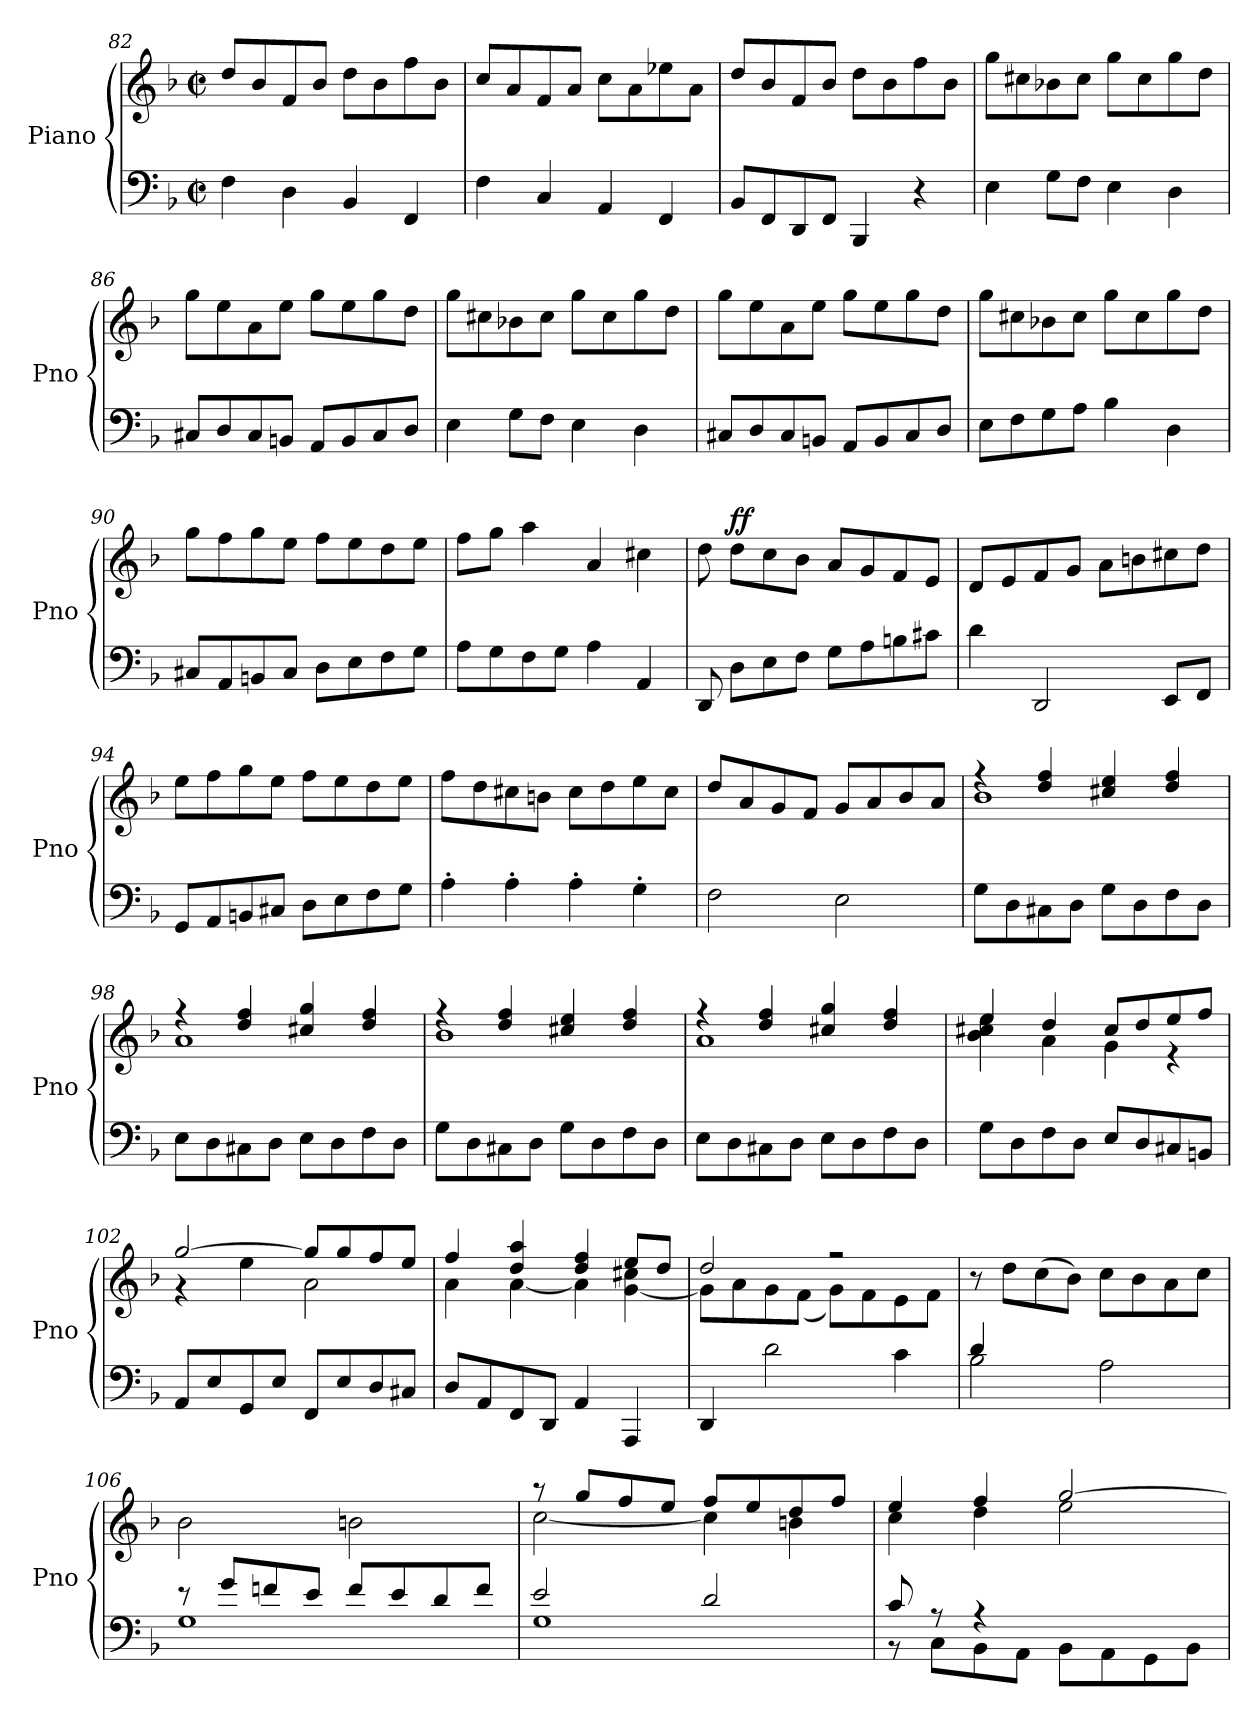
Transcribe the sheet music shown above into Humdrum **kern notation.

**kern	**kern	**dynam
*part1	*part1	*part1
*staff2	*staff1	*staff1/2
*I"Piano	*	*
*I'Pno	*	*
*clefF4	*clefG2	*
*k[b-]	*k[b-]	*
*M2/2	*M2/2	*
*met(c|)	*met(c|)	*
=82	=82	=82
4F\	8dd/L	.
.	8b-/	.
4D\	8f/	.
.	8b-/J	.
4BB-/	8dd\L	.
.	8b-\	.
4FF/	8ff\	.
.	8b-\J	.
!!LO:LB:g=z
=83	=83	=83
4F\	8cc/L	.
.	8a/	.
4C/	8f/	.
.	8a/J	.
4AA/	8cc\L	.
.	8a\	.
4FF/	8ee-X\	.
.	8a\J	.
=84	=84	=84
8BB-/L	8dd/L	.
8FF/	8b-/	.
8DD/	8f/	.
8FF/J	8b-/J	.
4BBB-/	8dd\L	.
.	8b-\	.
4r	8ff\	.
.	8b-\J	.
=85	=85	=85
4E\	8gg\L	.
.	8cc#X\	.
8G\L	8b-X\	.
8F\J	8cc#\J	.
4E\	8gg\L	.
.	8cc#\	.
4D\	8gg\	.
.	8dd\J	.
=86	=86	=86
8C#X/L	8gg\L	.
8D/	8ee\	.
8C#/	8a\	.
8BBn/J	8ee\J	.
8AA/L	8gg\L	.
8BB/	8ee\	.
8C#/	8gg\	.
8D/J	8dd\J	.
!!LO:LB:g=z
=87	=87	=87
4E\	8gg\L	.
.	8cc#X\	.
8G\L	8b-X\	.
8F\J	8cc#\J	.
4E\	8gg\L	.
.	8cc#\	.
4D\	8gg\	.
.	8dd\J	.
=88	=88	=88
8C#X/L	8gg\L	.
8D/	8ee\	.
8C#/	8a\	.
8BBn/J	8ee\J	.
8AA/L	8gg\L	.
8BB/	8ee\	.
8C#/	8gg\	.
8D/J	8dd\J	.
=89	=89	=89
8E\L	8gg\L	.
8F\	8cc#X\	.
8G\	8b-X\	.
8A\J	8cc#\J	.
4B-\	8gg\L	.
.	8cc#\	.
4D\	8gg\	.
.	8dd\J	.
=90	=90	=90
8C#X/L	8gg\L	.
8AA/	8ff\	.
8BBn/	8gg\	.
8C#/J	8ee\J	.
8D\L	8ff\L	.
8E\	8ee\	.
8F\	8dd\	.
8G\J	8ee\J	.
!!LO:LB:g=z
=91	=91	=91
8A\L	8ff\L	.
8G\	8gg\J	.
8F\	4aa\	.
8G\J	.	.
4A\	4a/	.
4AA/	4cc#X\	.
=92	=92	=92
8DD/	8dd\	.
!	!	!LO:DY:a
!	!	!LO:DY:n=1:b
8D\L	8dd\L	f f
8E\	8cc\	.
8F\J	8b-\J	.
8G\L	8a/L	.
8A\	8g/	.
8Bn\	8f/	.
8c#X\J	8e/J	.
=93	=93	=93
4d\	8d/L	.
.	8e/	.
2DD/	8f/	.
.	8g/J	.
.	8a\L	.
.	8bn\	.
8EE/L	8cc#X\	.
8FF/J	8dd\J	.
=94	=94	=94
8GG/L	8ee\L	.
8AA/	8ff\	.
8BBn/	8gg\	.
8C#X/J	8ee\J	.
8D\L	8ff\L	.
8E\	8ee\	.
8F\	8dd\	.
8G\J	8ee\J	.
!!LO:PB:g=z
=95	=95	=95
4A'\	8ff\L	.
.	8dd\	.
4A'\	8cc#X\	.
.	8bn\J	.
4A'\	8cc#\L	.
.	8dd\	.
4G'\	8ee\	.
.	8cc#\J	.
=96	=96	=96
2F\	8dd/L	.
.	8a/	.
.	8g/	.
.	8f/J	.
2E\	8g/L	.
.	8a/	.
.	8b-/	.
.	8a/J	.
=97	=97	=97
*	*^	*
8G\L	4rff	1b-	.
8D\	.	.	.
8C#X\	4dd/ 4ff/	.	.
8D\J	.	.	.
8G\L	4cc#X/ 4ee/	.	.
8D\	.	.	.
8F\	4dd/ 4ff/	.	.
8D\J	.	.	.
=98	=98	=98	=98
8E\L	4rff	1a	.
8D\	.	.	.
8C#X\	4dd/ 4ff/	.	.
8D\J	.	.	.
8E\L	4cc#X/ 4gg/	.	.
8D\	.	.	.
8F\	4dd/ 4ff/	.	.
8D\J	.	.	.
!!LO:LB:g=z	!!
=99	=99	=99	=99
8G\L	4rff	1b-	.
8D\	.	.	.
8C#X\	4dd/ 4ff/	.	.
8D\J	.	.	.
8G\L	4cc#X/ 4ee/	.	.
8D\	.	.	.
8F\	4dd/ 4ff/	.	.
8D\J	.	.	.
=100	=100	=100	=100
8E\L	4rff	1a	.
8D\	.	.	.
8C#X\	4dd/ 4ff/	.	.
8D\J	.	.	.
8E\L	4cc#X/ 4gg/	.	.
8D\	.	.	.
8F\	4dd/ 4ff/	.	.
8D\J	.	.	.
=101	=101	=101	=101
8G\L	4ee/	4b-\ 4cc#X\ 4ee\	.
8D\	.	.	.
8F\	4dd/	4a\	.
8D\J	.	.	.
8E/L	8cc#/L	4g\	.
8D/	8dd/	.	.
8C#X/	8ee/	4re	.
8BBn/J	8ff/J	.	.
=102	=102	=102	=102
8AA/L	[2gg/	4rg	.
8E/	.	.	.
8GG/	.	4ee\	.
8E/J	.	.	.
8FF/L	8gg/L]	2a\	.
8E/	8gg/	.	.
8D/	8ff/	.	.
8C#X/J	8ee/J	.	.
!!LO:LB:g=z	!!
=103	=103	=103	=103
8D/L	4ff/	4a\	.
8AA/	.	.	.
8FF/	4dd/ 4aa/	[4a\	.
8DD/J	.	.	.
4AA/	4dd/ 4ff/	4a\]	.
4AAA/	8ee/L	[4g\ 4cc#X\	.
.	8dd/J	.	.
=104	=104	=104	=104
4DD/	2dd/	8g\L]	.
.	.	8a\	.
2d\	.	8g\	.
.	.	(>8f\J	.
.	2rff	8g\L)	.
.	.	8f\	.
4c\	.	8e\	.
.	.	8f\J	.
*	*v	*v	*
=105	=105	=105
*^	*	*
4d/	2B-\	8r	.
.	.	8dd\L	.
2.ryy	.	(<8cc\	.
.	.	8b-\J)	.
.	2A\	8cc\L	.
.	.	8b-\	.
.	.	8a\	.
.	.	8cc\J	.
=106	=106	=106	=106
8re	1G	2b-\	.
8g/L	.	.	.
8fn/	.	.	.
8e/J	.	.	.
8f/L	.	2bn\	.
8e/	.	.	.
8d/	.	.	.
8f/J	.	.	.
=107	=107	=107	=107
*	*	*^	*
2e/	1G	8raa	[2cc\	.
.	.	8gg/L	.	.
.	.	8ff/	.	.
.	.	8ee/J	.	.
2d/	.	8ff/L	4cc\]	.
.	.	8ee/	.	.
.	.	8dd/	4bn\	.
.	.	8ff/J	.	.
!!LO:LB:g=z	!!
=108	=108	=108	=108	=108
8c/	8r	4ee/	4cc\	.
8rA	8C\L	.	.	.
4rA	8BB-\	4ff/	4dd\	.
.	8AA\J	.	.	.
8BB-\L	2ryy	[2gg/	2ee\	.
8AA\	.	.	.	.
8GG\	.	.	.	.
8BB-\J	.	.	.	.
*v	*v	*	*	*
*	*v	*v	*
=	=	=
*-	*-	*-
